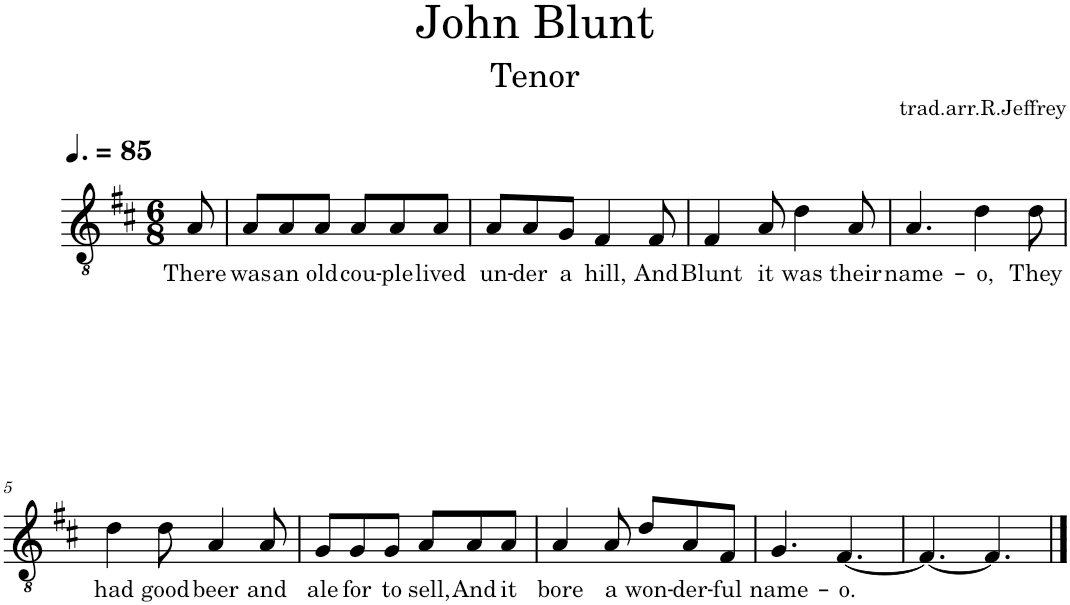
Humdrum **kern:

**kern	**text
*part1	*part1
*staff1	*staff1
*I"Piano	*
*I'Pno.	*
*clefGv2	*
*k[f#c#]	*
*M6/8	*
*MM127	*
=	=
!	!LO:LY:b
8A/	There
=1	=1
!	!LO:LY:b
8A/L	was
!	!LO:LY:b
8A/	an
!	!LO:LY:b
8A/J	old
!	!LO:LY:b
8A/L	cou-
!	!LO:LY:b
8A/	-ple
!	!LO:LY:b
8A/J	lived
=2	=2
!	!LO:LY:b
8A/L	un-
!	!LO:LY:b
8A/	-der
!	!LO:LY:b
8G/J	a
!	!LO:LY:b
4F#/	hill,
!	!LO:LY:b
8F#/	And
=3	=3
!	!LO:LY:b
4F#/	Blunt
!	!LO:LY:b
8A/	it
!	!LO:LY:b
4d\	was
!	!LO:LY:b
8A/	their
=4	=4
!	!LO:LY:b
4.A/	name-
!	!LO:LY:b
4d\	-o,
!	!LO:LY:b
8d\	They
!!LO:LB:g=z
=5	=5
!	!LO:LY:b
4d\	had
!	!LO:LY:b
8d\	good
!	!LO:LY:b
4A/	beer
!	!LO:LY:b
8A/	and
=6	=6
!	!LO:LY:b
8G/L	ale
!	!LO:LY:b
8G/	for
!	!LO:LY:b
8G/J	to
!	!LO:LY:b
8A/L	sell,
!	!LO:LY:b
8A/	And
!	!LO:LY:b
8A/J	it
=7	=7
!	!LO:LY:b
4A/	bore
!	!LO:LY:b
8A/	a
!	!LO:LY:b
8d/L	won-
!	!LO:LY:b
8A/	-der-
!	!LO:LY:b
8F#/J	-ful
=8	=8
!	!LO:LY:b
4.G/	name-
!	!LO:LY:b
[4.F#/	-o.
=9	=9
4.F#/_	.
4.F#/]	.
==	==
*-	*-
